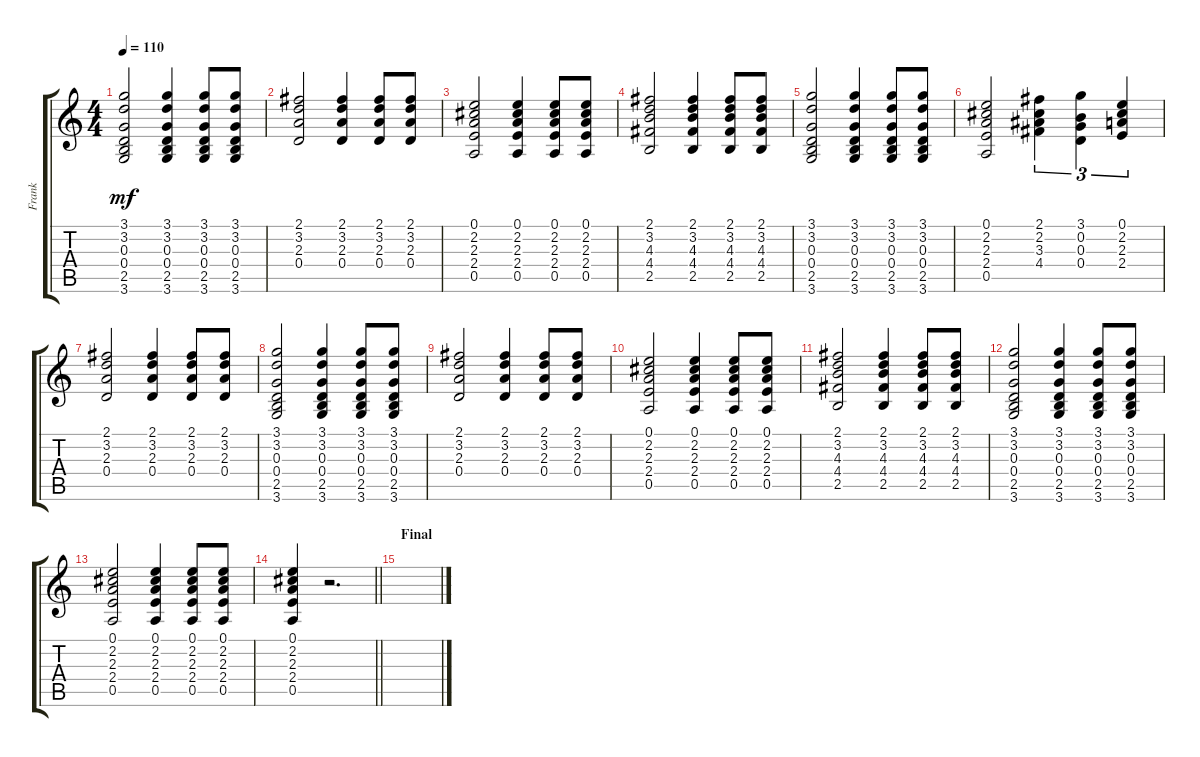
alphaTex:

\track ("Frank" "Frank") {instrument acousticguitarsteel}
\staff {score tabs}
\tuning (E4 B3 G3 D3 A2 E2) {hide}
\ts (4 4)
\tempo 110
\clef g2
\ks c
(3.1 3.2 0.3 0.4 2.5 3.6).2{dy mf} (3.1 3.2 0.3 0.4 2.5 3.6).4 (3.1 3.2 0.3 0.4 2.5 3.6).8 (3.1 3.2 0.3 0.4 2.5 3.6).8 |
(2.1 3.2 2.3 0.4).2 (2.1 3.2 2.3 0.4).4 (2.1 3.2 2.3 0.4).8 (2.1 3.2 2.3 0.4).8 |
(0.1 2.2 2.3 2.4 0.5).2 (0.1 2.2 2.3 2.4 0.5).4 (0.1 2.2 2.3 2.4 0.5).8 (0.1 2.2 2.3 2.4 0.5).8 |
(2.1 3.2 4.3 4.4 2.5).2 (2.1 3.2 4.3 4.4 2.5).4 (2.1 3.2 4.3 4.4 2.5).8 (2.1 3.2 4.3 4.4 2.5).8 |
(3.1 3.2 0.3 0.4 2.5 3.6).2 (3.1 3.2 0.3 0.4 2.5 3.6).4 (3.1 3.2 0.3 0.4 2.5 3.6).8 (3.1 3.2 0.3 0.4 2.5 3.6).8 |
(0.1 2.2 2.3 2.4 0.5).2 (2.1 2.2 3.3 4.4).4{tu (3 2)} (3.1 0.2 0.3 0.4).4{tu (3 2)} (0.1 2.2 2.3 2.4).4{tu (3 2)} |
(2.1 3.2 2.3 0.4).2 (2.1 3.2 2.3 0.4).4 (2.1 3.2 2.3 0.4).8 (2.1 3.2 2.3 0.4).8 |
(3.1 3.2 0.3 0.4 2.5 3.6).2 (3.1 3.2 0.3 0.4 2.5 3.6).4 (3.1 3.2 0.3 0.4 2.5 3.6).8 (3.1 3.2 0.3 0.4 2.5 3.6).8 |
(2.1 3.2 2.3 0.4).2 (2.1 3.2 2.3 0.4).4 (2.1 3.2 2.3 0.4).8 (2.1 3.2 2.3 0.4).8 |
(0.1 2.2 2.3 2.4 0.5).2 (0.1 2.2 2.3 2.4 0.5).4 (0.1 2.2 2.3 2.4 0.5).8 (0.1 2.2 2.3 2.4 0.5).8 |
(2.1 3.2 4.3 4.4 2.5).2 (2.1 3.2 4.3 4.4 2.5).4 (2.1 3.2 4.3 4.4 2.5).8 (2.1 3.2 4.3 4.4 2.5).8 |
(3.1 3.2 0.3 0.4 2.5 3.6).2 (3.1 3.2 0.3 0.4 2.5 3.6).4 (3.1 3.2 0.3 0.4 2.5 3.6).8 (3.1 3.2 0.3 0.4 2.5 3.6).8 |
(0.1 2.2 2.3 2.4 0.5).2 (0.1 2.2 2.3 2.4 0.5).4 (0.1 2.2 2.3 2.4 0.5).8 (0.1 2.2 2.3 2.4 0.5).8 |
\barLineRight lightlight
(0.1 2.2 2.3 2.4 0.5).4 r.2{d} |
\section ("" "Final")
